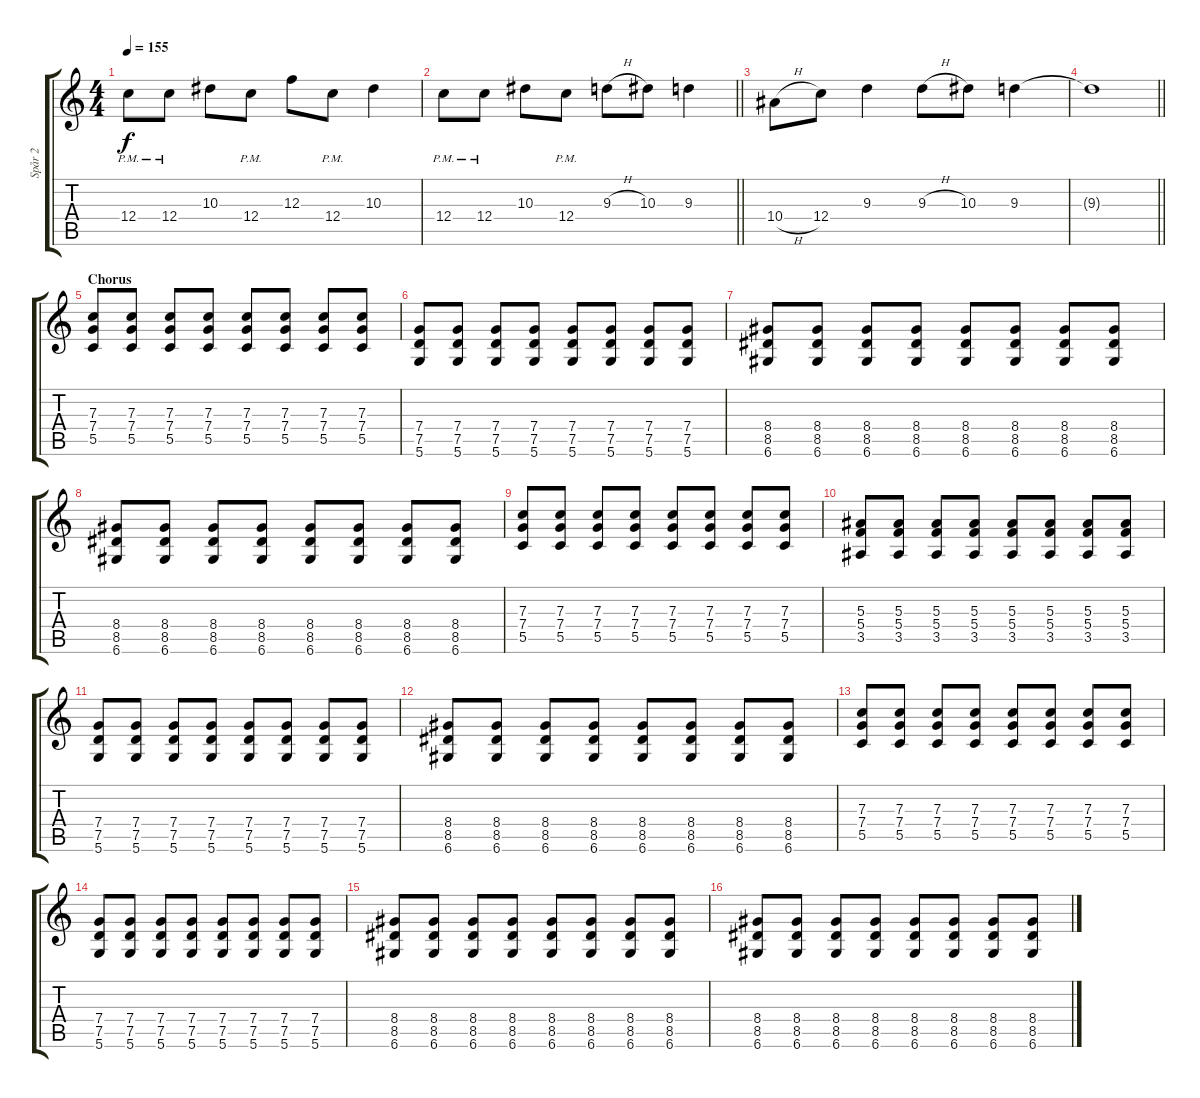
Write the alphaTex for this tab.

\track ("Spår 2" "Spår 2") {instrument distortionguitar}
\staff {score tabs}
\tuning (D4 A3 F3 C3 G2 D2) {hide}
\ts (4 4)
\tempo 155
\clef g2
\ks c
12.4{pm}.8{dy f} 12.4{pm}.8 10.3.8 12.4{pm}.8 12.3.8 12.4{pm}.8 10.3.4 |
\barLineRight lightlight
12.4{pm}.8 12.4{pm}.8 10.3.8 12.4{pm}.8 9.3{h}.8 10.3.8 9.3.4 |
10.4{h}.8 12.4.8 9.3.4 9.3{h}.8 10.3.8 9.3.4 |
\barLineRight lightlight
9.3{t}.1 |
\section ("" "Chorus")
(7.3 7.4 5.5).8 (7.3 7.4 5.5).8 (7.3 7.4 5.5).8 (7.3 7.4 5.5).8 (7.3 7.4 5.5).8 (7.3 7.4 5.5).8 (7.3 7.4 5.5).8 (7.3 7.4 5.5).8 |
(7.4 7.5 5.6).8 (7.4 7.5 5.6).8 (7.4 7.5 5.6).8 (7.4 7.5 5.6).8 (7.4 7.5 5.6).8 (7.4 7.5 5.6).8 (7.4 7.5 5.6).8 (7.4 7.5 5.6).8 |
(8.4 8.5 6.6).8 (8.4 8.5 6.6).8 (8.4 8.5 6.6).8 (8.4 8.5 6.6).8 (8.4 8.5 6.6).8 (8.4 8.5 6.6).8 (8.4 8.5 6.6).8 (8.4 8.5 6.6).8 |
(8.4 8.5 6.6).8 (8.4 8.5 6.6).8 (8.4 8.5 6.6).8 (8.4 8.5 6.6).8 (8.4 8.5 6.6).8 (8.4 8.5 6.6).8 (8.4 8.5 6.6).8 (8.4 8.5 6.6).8 |
(7.3 7.4 5.5).8 (7.3 7.4 5.5).8 (7.3 7.4 5.5).8 (7.3 7.4 5.5).8 (7.3 7.4 5.5).8 (7.3 7.4 5.5).8 (7.3 7.4 5.5).8 (7.3 7.4 5.5).8 |
(5.3 5.4 3.5).8 (5.3 5.4 3.5).8 (5.3 5.4 3.5).8 (5.3 5.4 3.5).8 (5.3 5.4 3.5).8 (5.3 5.4 3.5).8 (5.3 5.4 3.5).8 (5.3 5.4 3.5).8 |
(7.4 7.5 5.6).8 (7.4 7.5 5.6).8 (7.4 7.5 5.6).8 (7.4 7.5 5.6).8 (7.4 7.5 5.6).8 (7.4 7.5 5.6).8 (7.4 7.5 5.6).8 (7.4 7.5 5.6).8 |
(8.4 8.5 6.6).8 (8.4 8.5 6.6).8 (8.4 8.5 6.6).8 (8.4 8.5 6.6).8 (8.4 8.5 6.6).8 (8.4 8.5 6.6).8 (8.4 8.5 6.6).8 (8.4 8.5 6.6).8 |
(7.3 7.4 5.5).8 (7.3 7.4 5.5).8 (7.3 7.4 5.5).8 (7.3 7.4 5.5).8 (7.3 7.4 5.5).8 (7.3 7.4 5.5).8 (7.3 7.4 5.5).8 (7.3 7.4 5.5).8 |
(7.4 7.5 5.6).8 (7.4 7.5 5.6).8 (7.4 7.5 5.6).8 (7.4 7.5 5.6).8 (7.4 7.5 5.6).8 (7.4 7.5 5.6).8 (7.4 7.5 5.6).8 (7.4 7.5 5.6).8 |
(8.4 8.5 6.6).8 (8.4 8.5 6.6).8 (8.4 8.5 6.6).8 (8.4 8.5 6.6).8 (8.4 8.5 6.6).8 (8.4 8.5 6.6).8 (8.4 8.5 6.6).8 (8.4 8.5 6.6).8 |
(8.4 8.5 6.6).8 (8.4 8.5 6.6).8 (8.4 8.5 6.6).8 (8.4 8.5 6.6).8 (8.4 8.5 6.6).8 (8.4 8.5 6.6).8 (8.4 8.5 6.6).8 (8.4 8.5 6.6).8
